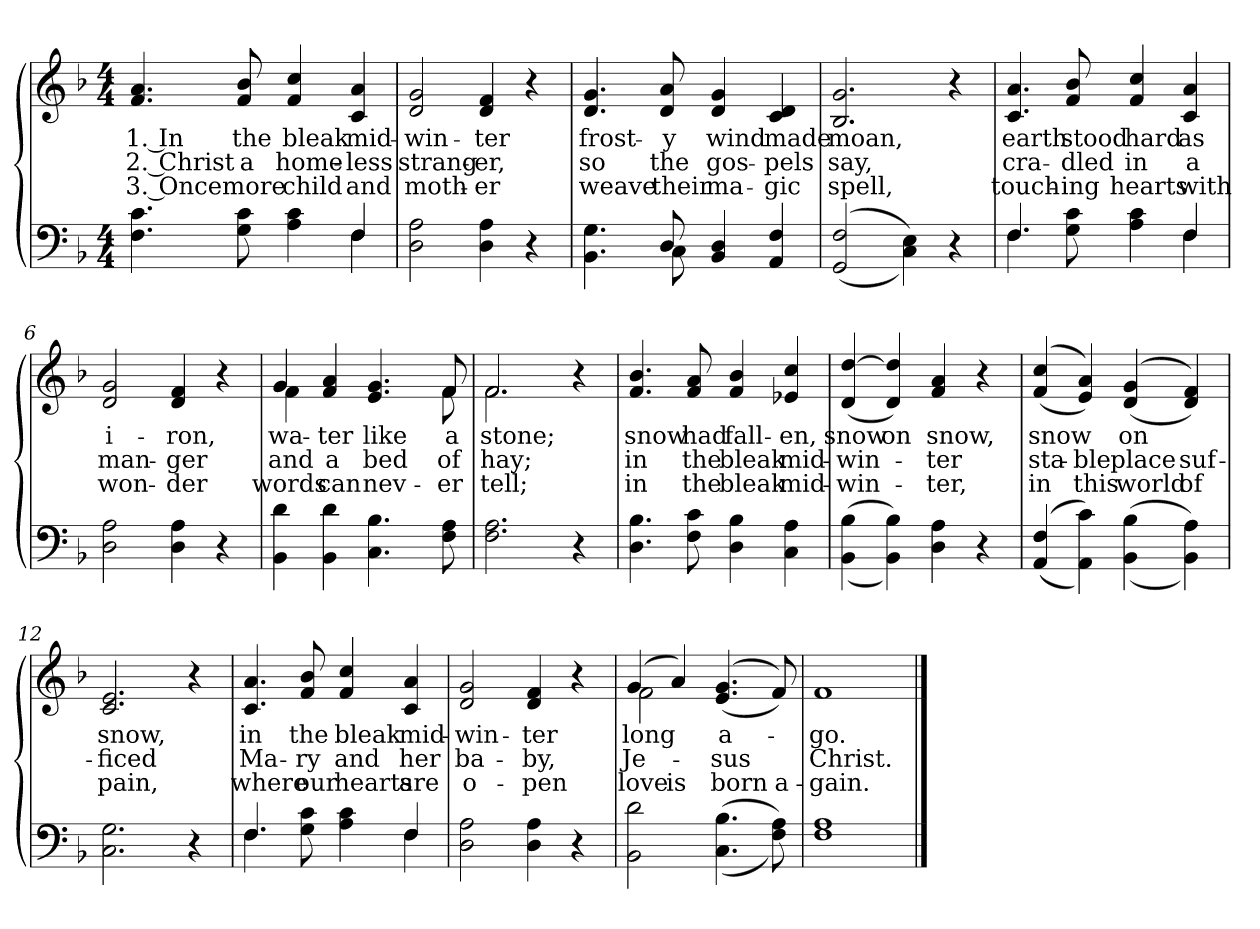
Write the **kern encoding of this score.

**kern	**kern	**text	**text	**text
*part1	*part1	*part1	*part1	*part1
*staff2	*staff1	*staff1	*staff1	*staff1
*clefF4	*clefG2	*	*	*
*k[b-]	*k[b-]	*	*	*
*M4/4	*M4/4	*	*	*
=1	=1	=1	=1	=1
*^	*	*	*	*
4.F\ 4.c\	2ryy	4.f/ 4.a/	1. In	2. Christ	3. Once
8G\ 8c\	.	8f/ 8b-/	the	a	more
4A\ 4c\	4ryy	4f/ 4cc/	bleak	home-	child
4F\	4F/	4c/ 4a/	mid-	-less	and
*v	*v	*	*	*	*
=2	=2	=2	=2	=2
2D\ 2A\	2d/ 2g/	-win-	strang-	moth-
4D\ 4A\	4d/ 4f/	-ter	-er,	-er
4r	4r	.	.	.
=3	=3	=3	=3	=3
*^	*	*	*	*
4.BB-\ 4.G\	4ryy	4.d/ 4.g/	frost-	so	weave
.	8ryy	.	.	.	.
8D	8C	8d/ 8a/	-y	the	their
4BB-/ 4D/	2ryy	4d/ 4g/	wind	gos-	ma-
4AA/ 4F/	.	4c 4d	made	-pels	-gic
*v	*v	*	*	*	*
=4	=4	=4	=4	=4
(<(>2GG/ 2F/	2.B-/ 2.g/	moan,	say,	spell,
4C\ 4E\))	.	.	.	.
4r	4r	.	.	.
!!LO:LB:g=z
=5	=5	=5	=5	=5
*^	*	*	*	*
4.F/	4.F	4.c/ 4.a/	earth	cra-	touch-
8G 8c	8ryy	8f/ 8b-/	stood	-dled	-ing
4A\ 4c\	4ryy	4f/ 4cc/	hard	in	hearts
4F\	4F/	4c/ 4a/	as	a	with
*v	*v	*	*	*	*
=6	=6	=6	=6	=6
2D\ 2A\	2d/ 2g/	i-	man-	won-
4D\ 4A\	4d/ 4f/	-ron,	-ger	-der
4r	4r	.	.	.
=7	=7	=7	=7	=7
*	*^	*	*	*
4BB-\ 4d\	4g	4f	wa-	and	words
4BB-\ 4d\	4f/ 4a/	4ryy	-ter	a	can
4.C\ 4.B-\	4.e/ 4.g/	4ryy	like	bed	nev-
.	.	8ryy	.	.	.
8F\ 8A\	8f	8f	a	of	-er
=8	=8	=8	=8	=8	=8
2.F\ 2.A\	2.f/	2.f\	stone;	hay;	tell;
4r	4r	4ryy	.	.	.
*	*v	*v	*	*	*
!!LO:LB:g=z
=9	=9	=9	=9	=9
4.D\ 4.B-\	4.f/ 4.b-/	snow	in	in
8F\ 8c\	8f/ 8a/	had	the	the
4D\ 4B-\	4f/ 4b-/	fall-	bleak	bleak
4C\ 4A\	4e-X/ 4cc/	-en,	mid-	mid-
=10	=10	=10	=10	=10
(<(4BB-\ 4B-\	(4d/ [4dd/	snow	-win-	-win-
4BB-\ 4B-\))	4d/ 4dd]/)	on	.	.
4D\ 4A\	4f/ 4a/	snow,	-ter	-ter,
4r	4r	.	.	.
=11	=11	=11	=11	=11
(<(4AA/ 4F/	(>(4f/ 4cc/	snow	sta-	in
4AA\ 4c\))	4e/ 4a/))	.	-ble	this
(<(4BB-\ 4B-\	(>(4d/ 4g/	on	place	world
4BB-\ 4A\))	4d/ 4f/))	.	suf-	of
=12	=12	=12	=12	=12
2.C\ 2.G\	2.c/ 2.e/	snow,	-ficed	pain,
4r	4r	.	.	.
!!LO:LB:g=z
=13	=13	=13	=13	=13
*^	*	*	*	*
4.F/	4.F	4.c/ 4.a/	in	Ma-	where
8ryy	8G 8c	8f/ 8b-/	the	-ry	our
4A\ 4c\	4ryy	4f/ 4cc/	bleak	and	hearts
4F\	4F/	4c/ 4a/	mid-	her	are
*v	*v	*	*	*	*
=14	=14	=14	=14	=14
2D\ 2A\	2d/ 2g/	-win-	ba-	o-
4D\ 4A\	4d/ 4f/	-ter	-by,	-pen
4r	4r	.	.	.
=15	=15	=15	=15	=15
*	*^	*	*	*
2BB- 2d	(4g	2f	long	Je-	love
.	4a)	.	.	.	is
(<(4.C 4.B-	(>(4.e 4.g	2ryy	a-	-sus	born
8F 8A))	8f))	.	.	.	a-
*	*v	*v	*	*	*
=16	=16	=16	=16	=16
1F 1A	1f	-go.	Christ.	-gain.
==	==	==	==	==
*-	*-	*-	*-	*-
